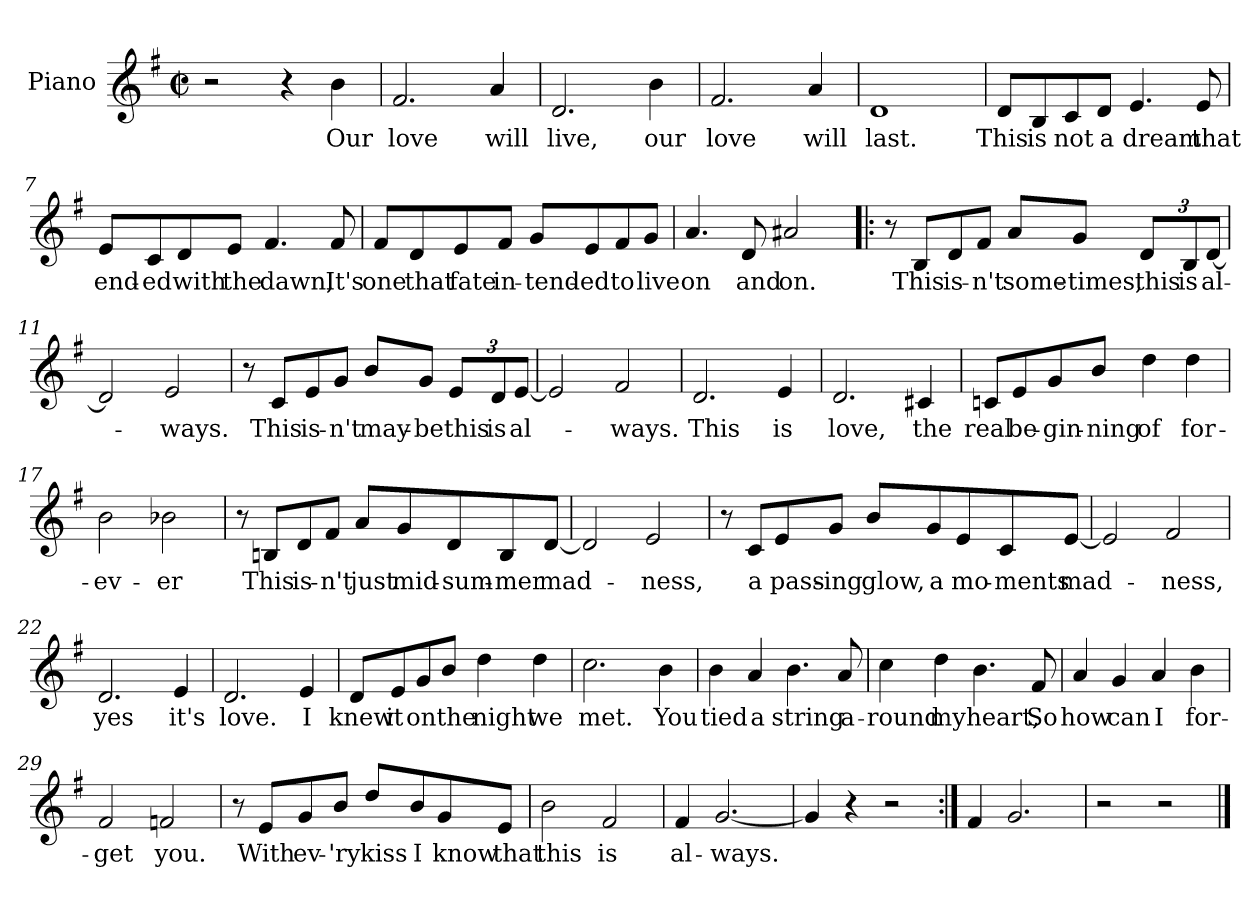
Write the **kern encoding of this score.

**kern	**text
*part1	*part1
*staff1	*staff1
*I"Piano	*
*I'Pno.	*
*clefG2	*
*k[f#]	*
*G:	*
*M2/2	*
*met(c|)	*
=1	=1
2r	.
4r	.
4b\	Our
=2	=2
2.f#/	love
4a/	will
=3	=3
2.d/	live,
4b\	our
=4	=4
2.f#/	love
4a/	will
=5	=5
1d	last.
=6	=6
8d/L	This
8B/	is
8c/	not
8d/J	a
4.e/	dream
8e/	that
!!LO:LB:g=z
=7	=7
8e/L	end-
8c/	-ed
8d/	with
8e/J	the
4.f#/	dawn,
8f#/	It's
=8	=8
8f#/L	one
8d/	that
8e/	fate
8f#/J	in-
8g/L	-tend-
8e/	-ed
8f#/	to
8g/J	live
=9	=9
4.a/	on
8d/	and
2a#X/	on.
!!LO:LB:g=z
=10!|:	=10!|:
8r	.
8B/L	This
8d/	is-
8f#/J	-n't
8a/L	some-
8g/J	-times,
*Xbrackettup	*
12d/L	this
12B/	is
[12d/J	al-
=11	=11
2d/]	.
2e/	-ways.
=12	=12
8r	.
8c/L	This
8e/	is-
8g/J	-n't
8b/L	may-
8g/J	-be
12e/L	this
12d/	is
[12e/J	al-
!!LO:LB:g=z
=13	=13
2e/]	.
2f#/	-ways.
=14	=14
2.d/	This
4e/	is
=15	=15
2.d/	love,
4c#X/	the
=16	=16
8cn/L	real
8e/	be-
8g/	-gin-
8b/J	-ning
4dd\	of
4dd\	for-
=17	=17
2b\	-ev-
2b-X\	-er
!!LO:LB:g=z
=18	=18
8r	.
8Bn/L	This
8d/	is-
8f#/J	-n't
8a/L	just
8g/	mid-
8d/	-sum-
8B/	-mer
[8d/J	mad-
=19	=19
2d/]	.
2e/	-ness,
=20	=20
8r	.
8c/L	a
8e/	pass-
8g/J	-ing
8b/L	glow,
8g/	a
8e/	mo-
8c/	-ments
[8e/J	mad-
=21	=21
2e/]	.
2f#/	-ness,
!!LO:LB:g=z
=22	=22
2.d/	yes
4e/	it's
=23	=23
2.d/	love.
4e/	I
=24	=24
8d/L	knew
8e/	it
8g/	on
8b/J	the
4dd\	night
4dd\	we
=25	=25
2.cc\	met.
4b\	You
=26	=26
4b\	tied
4a/	a
4.b\	string
8a/	a-
!!LO:LB:g=z
=27	=27
4cc\	-round
4dd\	my
4.b\	heart,
8f#/	So
=28	=28
4a/	how
4g/	can
4a/	I
4b\	for-
=29	=29
2f#/	-get
2fn/	you.
=30	=30
8r	.
8e/L	With
8g/	ev-
8b/J	-'ry
8dd/L	kiss
8b/	I
8g/	know
8e/J	that
!!LO:LB:g=z
=31	=31
2b\	this
2f#/	is
=32	=32
4f#/	al-
[2.g/	-ways.
=33	=33
4g/]	.
4r	.
2r	.
=34:|!	=34:|!
4f#/	.
2.g/	.
=35	=35
2r	.
2r	.
==	==
*-	*-
